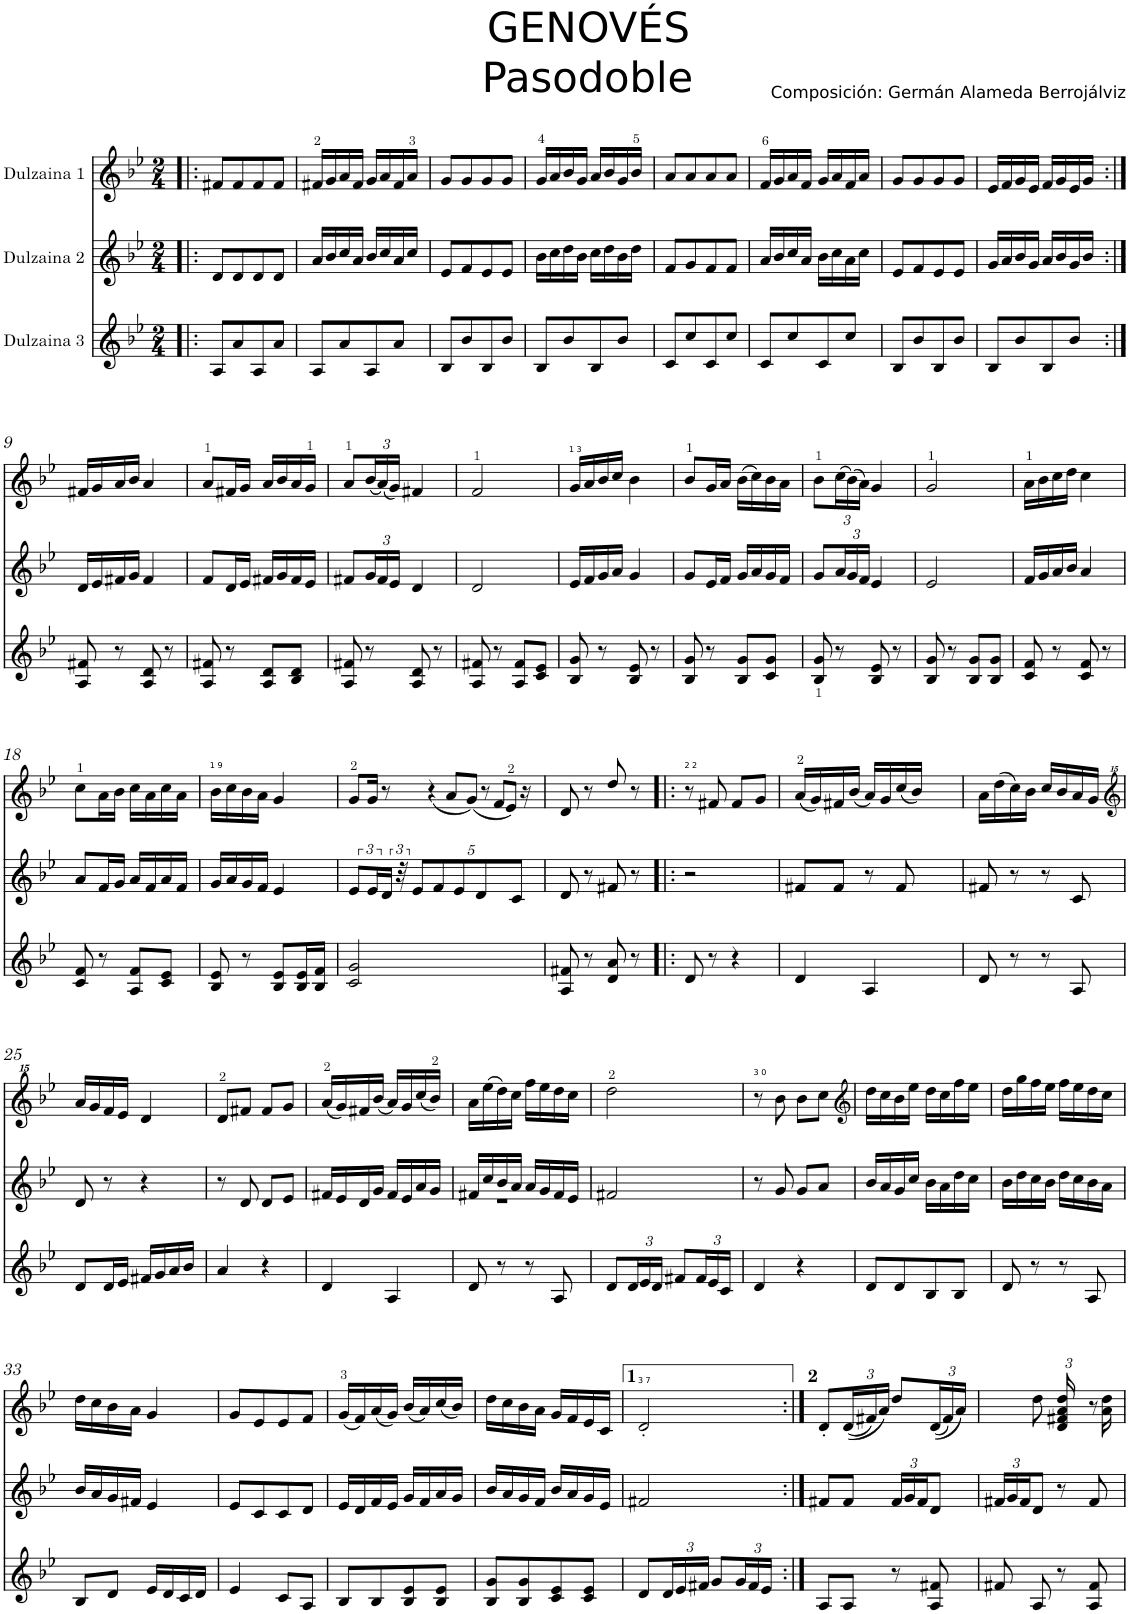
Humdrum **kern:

**kern	**kern	**kern
*part3	*part2	*part1
*staff3	*staff2	*staff1
*I"Dulzaina 3	*I"Dulzaina 2	*I"Dulzaina 1
*clefG2	*clefG2	*clefG2
*k[b-e-]	*k[b-e-]	*k[b-e-]
*B-:	*B-:	*B-:
*M2/4	*M2/4	*M2/4
=1!|:	=1!|:	=1!|:
8A/L	8d/L	8f#X/L
8a/	8d/	8f#/
8A/	8d/	8f#/
8a/J	8d/J	8f#/J
=2	=2	=2
8A/L	16a/LL	16f#X/LL
.	16b-/	16g/
8a/	16cc/	16a/
.	16a/JJ	16f#/JJ
8A/	16b-/LL	16g/LL
.	16cc/	16a/
8a/J	16a/	16f#/
.	16cc/JJ	16a/JJ
=3	=3	=3
8B-/L	8e-/L	8g/L
8b-/	8f/	8g/
8B-/	8e-/	8g/
8b-/J	8e-/J	8g/J
=4	=4	=4
8B-/L	16b-\LL	16g/LL
.	16cc\	16a/
8b-/	16dd\	16b-/
.	16b-\JJ	16g/JJ
8B-/	16cc\LL	16a/LL
.	16dd\	16b-/
8b-/J	16b-\	16g/
.	16dd\JJ	16b-/JJ
=5	=5	=5
8c/L	8f/L	8a/L
8cc/	8g/	8a/
8c/	8f/	8a/
8cc/J	8f/J	8a/J
=6	=6	=6
8c/L	16a/LL	16f/LL
.	16b-/	16g/
8cc/	16cc/	16a/
.	16a/JJ	16f/JJ
8c/	16b-\LL	16g/LL
.	16cc\	16a/
8cc/J	16a\	16f/
.	16cc\JJ	16a/JJ
=7	=7	=7
8B-/L	8e-/L	8g/L
8b-/	8f/	8g/
8B-/	8e-/	8g/
8b-/J	8e-/J	8g/J
=8	=8	=8
8B-/L	16g/LL	16e-/LL
.	16a/	16f/
8b-/	16b-/	16g/
.	16g/JJ	16e-/JJ
8B-/	16a/LL	16f/LL
.	16b-/	16g/
8b-/J	16g/	16e-/
.	16b-/JJ	16g/JJ
!!LO:LB:g=z
=9:|!	=9:|!	=9:|!
8A/ 8f#X/	16d/LL	16f#X/LL
.	16e-/	16g/
8r	16f#X/	16a/
.	16g/JJ	16b-/JJ
8A/ 8d/	4f#/	4a/
8r	.	.
=10	=10	=10
8A/ 8f#X/	8f/L	8a/L
8r	16d/L	16f#X/L
.	16e-/JJ	16g/JJ
8A/ 8d/L	16f#X/LL	16a/LL
.	16g/	16b-/
8B-/ 8d/J	16f#/	16a/
.	16e-/JJ	16g/JJ
=11	=11	=11
8A/ 8f#X/	8f#X/L	8a/L
*	*Xbrackettup	*Xbrackettup
8r	24g/L	(<24b-/L
.	24f#/	(<24a/)
.	24e-/JJ	24g/JJ)
8A/ 8d/	4d/	4f#X/
8r	.	.
=12	=12	=12
8A/ 8f#X/	2d/	2f/
8r	.	.
8A/ 8f#/L	.	.
8c/ 8e-/J	.	.
=13	=13	=13
!	!	!LO:TX:a:t=1 3
8B-/ 8g/	16e-/LL	16g/LL
.	16f/	16a/
8r	16g/	16b-/
.	16a/JJ	16cc/JJ
8B-/ 8e-/	4g/	4b-\
8r	.	.
=14	=14	=14
8B-/ 8g/	8g/L	8b-/L
8r	16e-/L	16g/L
.	16f/JJ	16a/JJ
8B-/ 8g/L	16g/LL	(>16b-\LL
.	16a/	16cc\)
8c/ 8g/J	16g/	16b-\
.	16f/JJ	16a\JJ
=15	=15	=15
8B-/< 8g/<	8g/L	8b-\L
8r	24a/L	(>24cc\L
.	24g/	(>24b-\)
.	24f/JJ	24a\JJ)
8B-/ 8e-/	4e-/	4g/
8r	.	.
=16	=16	=16
8B-/ 8g/	2e-/	2g/
8r	.	.
8B-/ 8g/L	.	.
8B-/ 8g/J	.	.
=17	=17	=17
8c/ 8f/	16f/LL	16a\LL
.	16g/	16b-\
8r	16a/	16cc\
.	16b-/JJ	16dd\JJ
8c/ 8f/	4a/	4cc\
8r	.	.
!!LO:LB:g=z
=18	=18	=18
8c/ 8f/	8a/L	8cc\L
8r	16f/L	16a\L
.	16g/JJ	16b-\JJ
8A/ 8f/L	16a/LL	16cc\LL
.	16f/	16a\
8c/ 8e-/J	16a/	16cc\
.	16f/JJ	16a\JJ
=19	=19	=19
!	!	!LO:TX:a:t=1 9
8B-/ 8e-/	16g/LL	16b-\LL
.	16a/	16cc\
8r	16g/	16b-\
.	16f/JJ	16a\JJ
8B-/ 8e-/L	4e-/	4g/
16B-/ 16e-/L	.	.
16B-/ 16f/JJ	.	.
=20	=20	=20
*	*brackettup	*
2c/ 2g/	12e-/L	8g/L
.	24e-/L	.
.	24d/JJ	16g/Jk
.	48r	.
*	*Xbrackettup	*
.	10e-/L	8r
.	10f/	.
.	.	16ryy
.	.	4r
.	10e-/	.
.	[80d/	.
8.ryy	80%7ryy	.
.	10c/J	.
*	*	*brackettup
.	.	10a/L
240%119ryy	240%119ryy	.
.	.	((<[20g/J
.	.	8r
.	.	10f/L
.	.	10e-/J)
.	.	16r
!	!	!LO:N:vis=64..
.	.	48ryy
=21	=21	=21
8A/ 8f#X/	8d/	8d/
8r	80%7d/]	20g/J]
.	.	8r
.	8r	.
8d/ 8a/	.	.
.	.	8dd/
.	8f#X/	.
8r	.	.
.	.	8r
.	8r	.
80%7ryy	.	.
.	.	40.ryy
=22!|:	=22!|:	=22!|:
!	!	!LO:TX:a:t=2 2
8d/	2r	8r
8r	.	8f#X/
4r	.	8f#/L
.	.	8g/J
=23	=23	=23
4d/	8f#X/L	(<16a/LL
.	.	16g/)
.	8f#/J	16f#X/
.	.	(<16b-/JJ
4A/	8r	16a/LL)
.	.	16g/
.	8f#/	(<16cc/
.	.	16b-/JJ)
4ryy	4ryy	4ryy
=24	=24	=24
8d/	8f#X/	16a\LL
.	.	(>16dd\
8r	8r	16cc\)
.	.	16b-\JJ
8r	8r	16cc/LL
.	.	16b-/
8A/	8c/	16a/
.	.	16g/JJ
!!LO:LB:g=z
=25	=25	=25
*	*	*clefG^^2
8d/L	8d/	16aaa/LL
.	.	16ggg/
16d/L	8r	16fff/
16e-/JJ	.	16eee-/JJ
16f#X/LL	4r	4ddd/
16g/	.	.
16a/	.	.
16b-/JJ	.	.
=26	=26	=26
4a/	8r	8ddd/L
.	8d/	8fff#X/J
4r	8d/L	8fff#/L
.	8e-/J	8ggg/J
=27	=27	=27
4d/	16f#X/LL	(<16aaa/LL
.	16e-/	16ggg/)
.	16d/	16fff#X/
.	16g/JJ	(<16bbb-/JJ
4A/	16f#/LL	16aaa/LL)
.	16e-/	16ggg/
.	16a/	(<16cccc/
.	16g/JJ	16bbb-/JJ)
=28	=28	=28
*	*^	*
8d/	16f#X/LL	8ryy	16aaa\LL
.	16cc/	.	(>16eeee-\
8r	16b-/	4.r	16dddd\)
.	16a/JJ	.	16cccc\JJ
8r	16a/LL	.	16ffff\LL
.	16g/	.	16eeee-\
8A/	16f#/	.	16dddd\
.	16e-/JJ	.	16cccc\JJ
*	*v	*v	*
=29	=29	=29
8d/L	2f#X/	2dddd\
*Xbrackettup	*	*
24d/L	.	.
24e-/	.	.
24d/JJ	.	.
8f#X/L	.	.
24f#/L	.	.
24e-/	.	.
24c/JJ	.	.
2ryy	2r	2ryy
=30	=30	=30
!	!	!LO:TX:a:t=3 0
4d/	8r	8r
.	8r	8bbb-\
4r	8g/	8bbb-\L
.	8g/L	8cccc\J
8ryy	8a/J	8ryy
=31	=31	=31
*	*	*clefG2
8d/L	16b-/LL	16dd\LL
.	16a/	16cc\
8d/	16g/	16b-\
.	16cc/JJ	16ee-\JJ
8B-/	16b-\LL	16dd\LL
.	16a\	16cc\
8B-/J	16dd\	16ff\
.	16cc\JJ	16ee-\JJ
=32	=32	=32
8d/	16b-\LL	16dd\LL
.	16dd\	16gg\
8r	16cc\	16ff\
.	16b-\JJ	16ee-\JJ
8r	16dd\LL	16ff\LL
.	16cc\	16ee-\
8A/	16b-\	16dd\
.	16a\JJ	16cc\JJ
!!LO:LB:g=z
=33	=33	=33
8B-/L	16b-/LL	16dd\LL
.	16a/	16cc\
8d/J	16g/	16b-\
.	16f#X/JJ	16a\JJ
16e-/LL	4e-/	4g/
16d/	.	.
16c/	.	.
16d/JJ	.	.
=34	=34	=34
4e-/	8e-/L	8g/L
.	8c/	8e-/
8c/L	8c/	8e-/
8A/J	8d/J	8f/J
=35	=35	=35
8B-/L	16e-/LL	(<16g/LL
.	16d/	16f/)
8B-/	16f/	(<16a/
.	16e-/JJ	16g/JJ)
8B-/ 8e-/	16g/LL	(<16b-/LL
.	16f/	16a/)
8B-/ 8e-/J	16a/	(<16cc/
.	16g/JJ	16b-/JJ)
=36	=36	=36
8B-/ 8g/L	16b-/LL	16dd\LL
.	16a/	16cc\
8B-/ 8g/	16g/	16b-\
.	16f/JJ	16a\JJ
8c/ 8e-/	16b-/LL	16g/LL
.	16a/	16f/
8c/ 8e-/J	16g/	16e-/
.	16e-/JJ	16c/JJ
=37	=37	=37
!	!	!LO:TX:a:t=3 7
8d/L	2f#X/	2d'/
24d/L	.	.
24e-/	.	.
24f#X/JJ	.	.
8g/L	.	.
24g/L	.	.
24f#/	.	.
24e-/JJ	.	.
=38:|!	=38:|!	=38:|!
8A/L	8f#X/L	8d'/L
*	*	*Xbrackettup
8A/J	8f#/J	(<(<24d/L
.	.	24f#X/)
.	.	24a/JJ)
8r	24f#/LL	8dd/L
.	24g/	.
.	24f#/J	.
8A/ 8f#X/	8d/J	(<(<24d/L
.	.	24f#/)
.	.	24a/JJ)
=39	=39	=39
8f#X/	24f#X/LL	8ryy
.	24g/	.
.	24f#/J	.
8A/	8d/J	8dd\
8r	8r	24d/ 24f#X/ 24a/ 24dd/
!	!	!LO:N:vis=16..
.	.	12ryy
8A/ 8f#/	8f#/	8r
16ryy	16ryy	16a\ 16dd\
=	=	=
*-	*-	*-
